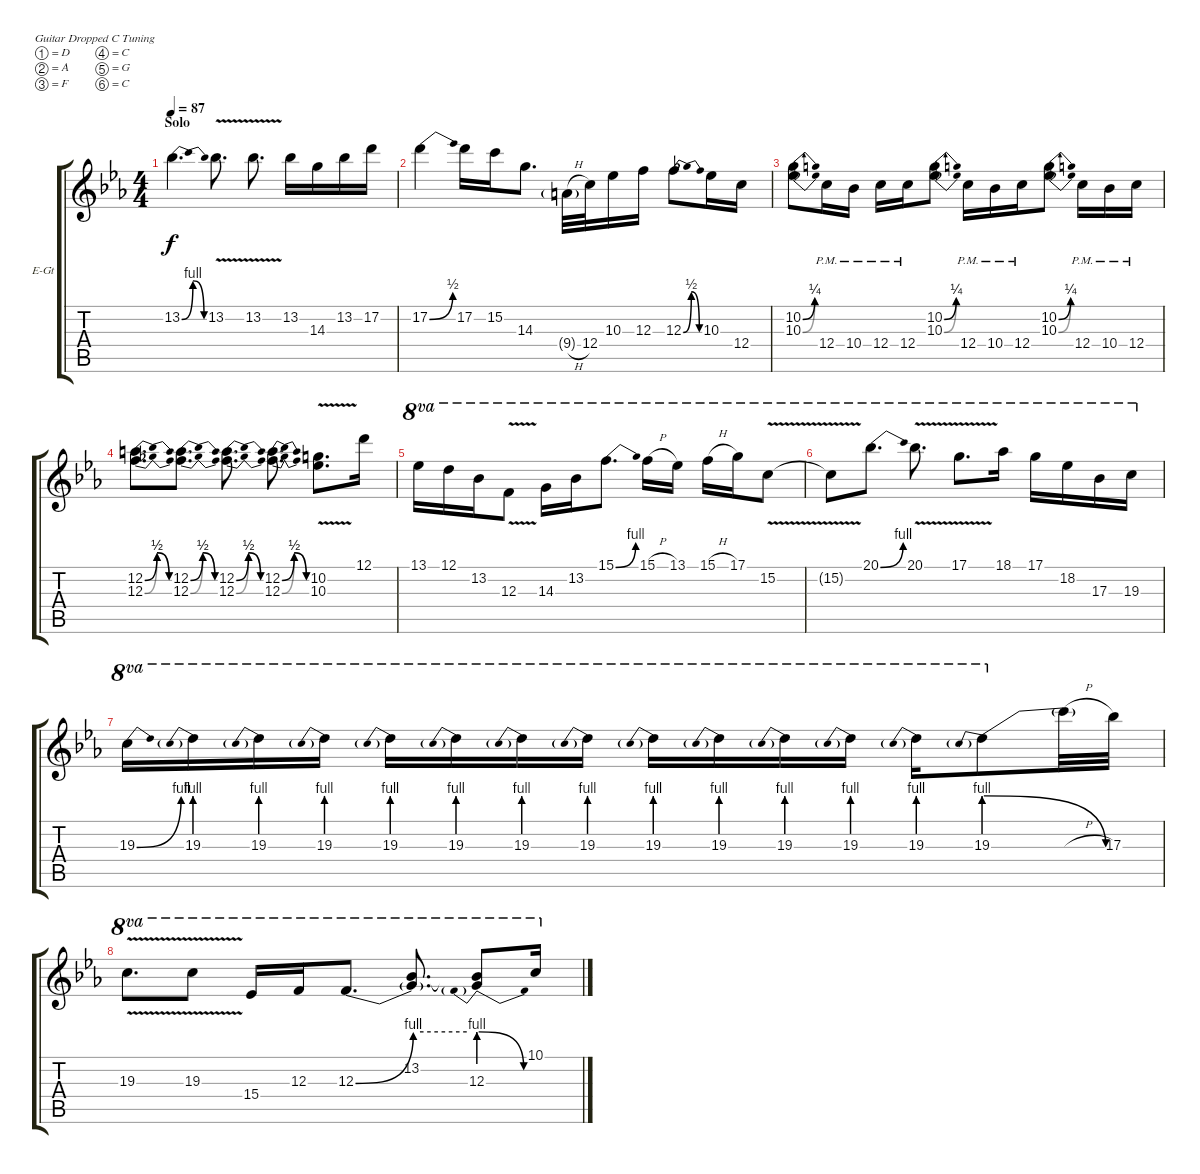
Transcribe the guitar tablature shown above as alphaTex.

\bracketExtendMode groupsimilarinstruments
\firstSystemTrackNameOrientation horizontal
\otherSystemsTrackNameOrientation horizontal
\track ("Dan Donegan (solo)" "E-Gt") {instrument distortionguitar}
\staff {score tabs}
\tuning (D4 A3 F3 C3 G2 C2)
\ts (4 4)
\section ("" "Solo")
\tempo 87
\clef g2
\ks cminor
13.2{be (bendrelease 0 0 25.8 4 52.199999999999996 4 60 0)}.4{d dy f} 13.2{v}.8{d} 13.2{v}.8{d} 13.2.16 14.3.16 13.2.16 17.2.16 |
17.2{be (bend 0 0 60 2)}.4 17.2.16 15.2.16 14.3.8{d} 9.4{h g}.32 12.4.32 10.3.16 12.3.16 12.3{be (bendrelease 0 0 30 2 30 2 60 0)}.8 10.3.16 12.4.16 |
(10.2{be (bend 0 0 60 1)} 10.3{be (bend 0 0 60 1)}).8 12.4{pm}.16 10.4{pm}.16 12.4{pm}.16 12.4{pm}.16 (10.2{be (bend 0 0 60 1)} 10.3{be (bend 0 0 60 1)}).8 12.4{pm}.16 10.4{pm}.16 12.4{pm}.16 (10.2{be (bend 0 0 60 1)} 10.3{be (bend 0 0 60 1)}).8 12.4{pm}.16 10.4{pm}.16 12.4{pm}.16 |
(12.2{be (bendrelease 0 0 30 2 30 2 60 0)} 12.3{be (bendrelease 0 0 30 2 30 2 60 0)}).8{d} (12.2{be (bendrelease 0 0 30 2 30 2 60 0)} 12.3{be (bendrelease 0 0 30 2 30 2 60 0)}).8{d} (12.2{be (bendrelease 0 0 30 2 30 2 60 0)} 12.3{be (bendrelease 0 0 30 2 30 2 60 0)}).8{d} (12.2{be (bendrelease 0 0 30 2 30 2 60 0)} 12.3{be (bendrelease 0 0 30 2 30 2 60 0)}).8{d} (10.2{v} 10.3{v}).8{d} 12.1.16 |
13.1.16{ot 8va} 12.1.16{ot 8va} 13.2.16{ot 8va} 12.3{v}.8{ot 8va} 14.3.16{ot 8va} 13.2.16{ot 8va} 15.1{be (bend 0 0 60 4)}.8{d ot 8va} 15.1{h}.16{ot 8va} 13.1.16{ot 8va} 15.1{h}.16{ot 8va} 17.1.16{ot 8va} 15.2{v}.8{ot 8va} |
15.2{v t}.8{ot 8va} 20.1{be (bend 0 0 60 4)}.8{d ot 8va} 20.1{v}.8{d ot 8va} 17.1{v}.8{d ot 8va} 18.1.16{ot 8va} 17.1.16{ot 8va} 18.2.16{ot 8va} 17.3.16{ot 8va} 19.3.16{ot 8va} |
19.3{be (bend 0 0 60 4)}.16{ot 8va} 19.3{be (prebend 0 4 60 4)}.16{ot 8va} 19.3{be (prebend 0 4 60 4)}.16{ot 8va} 19.3{be (prebend 0 4 60 4)}.16{ot 8va} 19.3{be (prebend 0 4 60 4)}.16{ot 8va} 19.3{be (prebend 0 4 60 4)}.16{ot 8va} 19.3{be (prebend 0 4 60 4)}.16{ot 8va} 19.3{be (prebend 0 4 60 4)}.16{ot 8va} 19.3{be (prebend 0 4 60 4)}.16{ot 8va} 19.3{be (prebend 0 4 60 4)}.16{ot 8va} 19.3{be (prebend 0 4 60 4)}.16{ot 8va} 19.3{be (prebend 0 4 60 4)}.16{ot 8va} 19.3{be (prebend 0 4 60 4)}.16{ot 8va} 19.3{be (prebendrelease 0 4 60 0)}.8{ot 8va} 19.3{h t}.32 17.3.32 |
19.3{v}.8{d ot 8va} 19.3{v}.8{ot 8va} 15.4.16{ot 8va} 12.3.16{ot 8va} 12.3{be (bend 0 0 60 4)}.8{d ot 8va} (13.2 12.3{be (hold 0 4 60 4) t}).8{d ot 8va} (13.2{t} 12.3{be (prebendrelease 0 4 60 0)}).8{ot 8va} 10.1.16{ot 8va}
